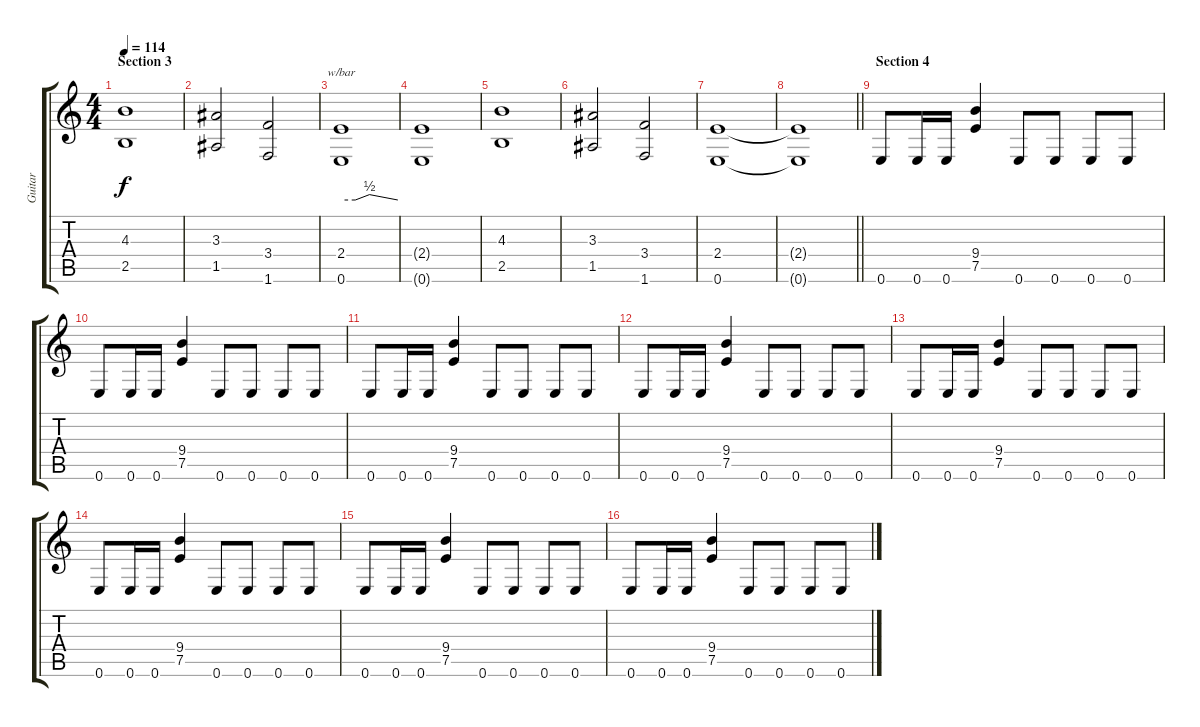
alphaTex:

\track ("Guitar" "Guitar") {instrument overdrivenguitar}
\staff {score tabs}
\tuning (E4 B3 G3 D3 A2 E2) {hide}
\ts (4 4)
\section ("" "Section 3")
\tempo 114
\clef g2
\ks c
(4.3 2.5).1{dy f} |
(3.3 1.5).2 (3.4 1.6).2 |
(2.4 0.6).1{tbe (custom default 0 0 15 0 30 2 60 0)} |
(2.4{t} 0.6{t}).1 |
(4.3 2.5).1 |
(3.3 1.5).2 (3.4 1.6).2 |
(2.4 0.6).1 |
\barLineRight lightlight
(2.4{t} 0.6{t}).1 |
\section ("" "Section 4")
0.6.8 0.6.16 0.6.16 (9.4 7.5).4 0.6.8 0.6.8 0.6.8 0.6.8 |
0.6.8 0.6.16 0.6.16 (9.4 7.5).4 0.6.8 0.6.8 0.6.8 0.6.8 |
0.6.8 0.6.16 0.6.16 (9.4 7.5).4 0.6.8 0.6.8 0.6.8 0.6.8 |
0.6.8 0.6.16 0.6.16 (9.4 7.5).4 0.6.8 0.6.8 0.6.8 0.6.8 |
0.6.8 0.6.16 0.6.16 (9.4 7.5).4 0.6.8 0.6.8 0.6.8 0.6.8 |
0.6.8 0.6.16 0.6.16 (9.4 7.5).4 0.6.8 0.6.8 0.6.8 0.6.8 |
0.6.8 0.6.16 0.6.16 (9.4 7.5).4 0.6.8 0.6.8 0.6.8 0.6.8 |
0.6.8 0.6.16 0.6.16 (9.4 7.5).4 0.6.8 0.6.8 0.6.8 0.6.8
